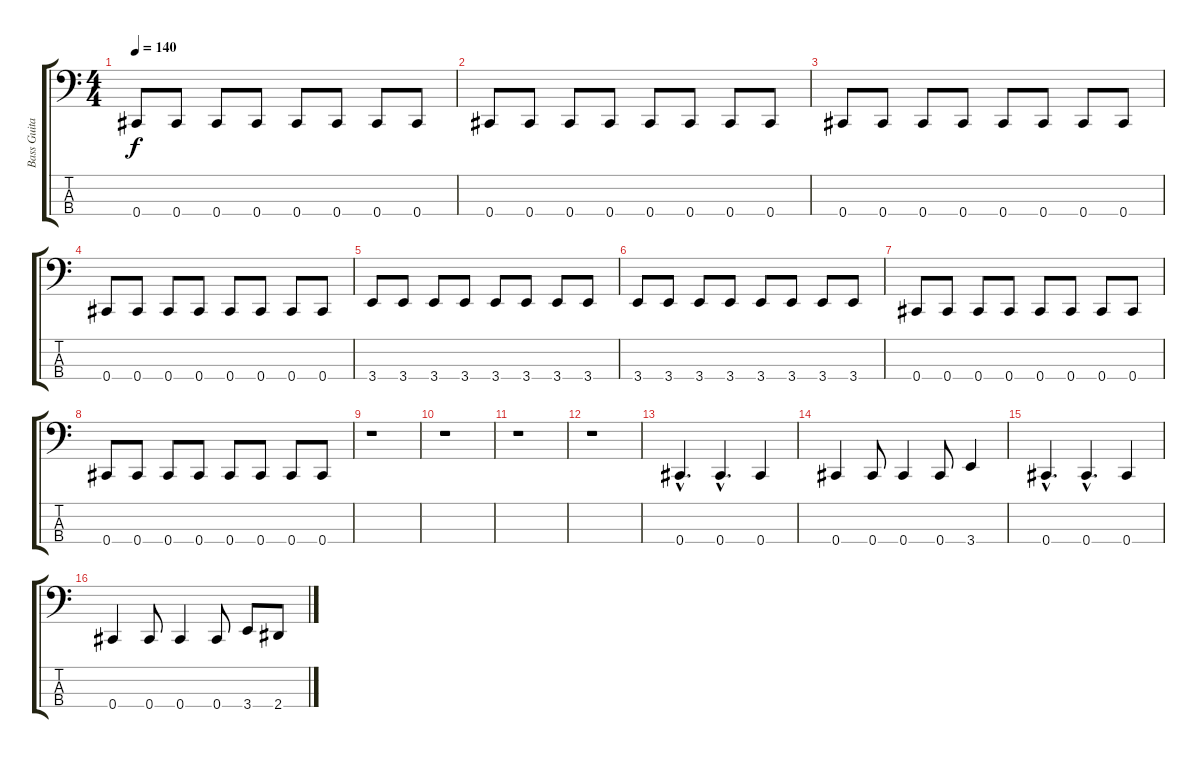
\track ("Bass Guitar" "Bass Guita") {instrument electricbassfinger}
\staff {score tabs}
\tuning (E2 B1 Gb1 Db1) {hide}
\ts (4 4)
\tempo 140
\clef f4
\ks c
0.4.8{dy f} 0.4.8 0.4.8 0.4.8 0.4.8 0.4.8 0.4.8 0.4.8 |
0.4.8 0.4.8 0.4.8 0.4.8 0.4.8 0.4.8 0.4.8 0.4.8 |
0.4.8 0.4.8 0.4.8 0.4.8 0.4.8 0.4.8 0.4.8 0.4.8 |
0.4.8 0.4.8 0.4.8 0.4.8 0.4.8 0.4.8 0.4.8 0.4.8 |
3.4.8 3.4.8 3.4.8 3.4.8 3.4.8 3.4.8 3.4.8 3.4.8 |
3.4.8 3.4.8 3.4.8 3.4.8 3.4.8 3.4.8 3.4.8 3.4.8 |
0.4.8 0.4.8 0.4.8 0.4.8 0.4.8 0.4.8 0.4.8 0.4.8 |
0.4.8 0.4.8 0.4.8 0.4.8 0.4.8 0.4.8 0.4.8 0.4.8 |
r.1 |
r.1 |
r.1 |
r.1 |
0.4{hac}.4{d} 0.4{hac}.4{d} 0.4.4 |
0.4.4 0.4.8 0.4.4 0.4.8 3.4.4 |
0.4{hac}.4{d} 0.4{hac}.4{d} 0.4.4 |
0.4.4 0.4.8 0.4.4 0.4.8 3.4.8 2.4.8
